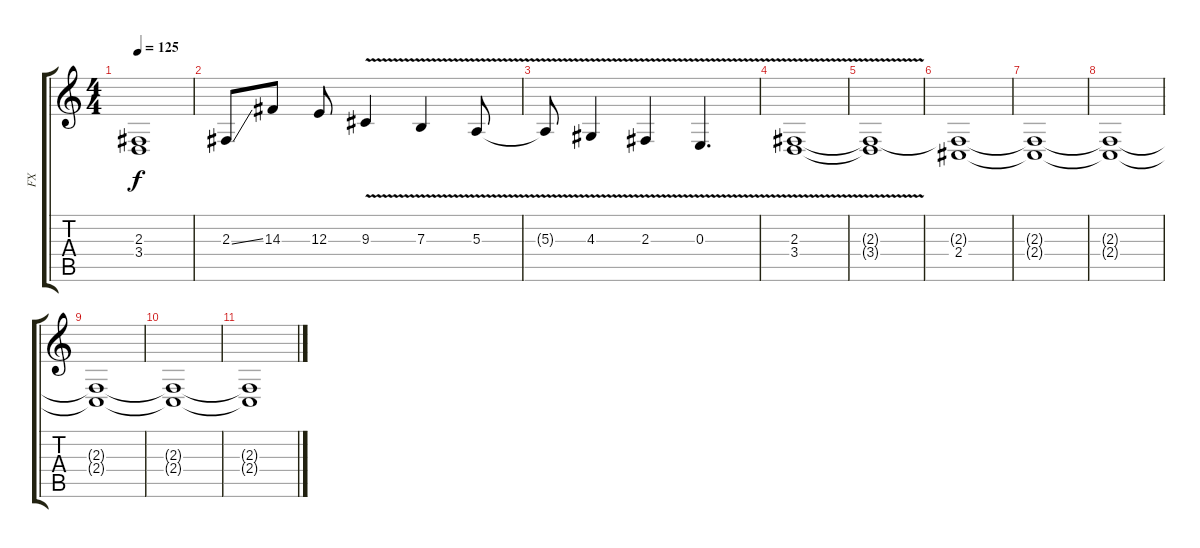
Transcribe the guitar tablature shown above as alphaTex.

\track ("FX" "FX") {instrument lead1square}
\staff {score tabs}
\tuning (Db4 Ab3 E3 B2 Gb2 B1) {hide}
\ts (4 4)
\tempo 125
\clef g2
\ks c
(2.3{t} 3.4{t}).1{dy f} |
2.3{ss}.8{volume 12} 14.3.8 12.3.8 9.3{v}.4 7.3{v}.4 5.3{v}.8 |
5.3{t}.8 4.3{v}.4 2.3{v}.4 0.3{v}.4{d} |
(2.3{v} 3.4{v}).1{volume 6} |
(2.3{t} 3.4{t}).1 |
(2.3{t} 2.4).1 |
(2.3{t} 2.4{t}).1 |
(2.3{t} 2.4{t}).1{volume 0} |
(2.3{t} 2.4{t}).1 |
(2.3{t} 2.4{t}).1 |
(2.3{t} 2.4{t}).1
